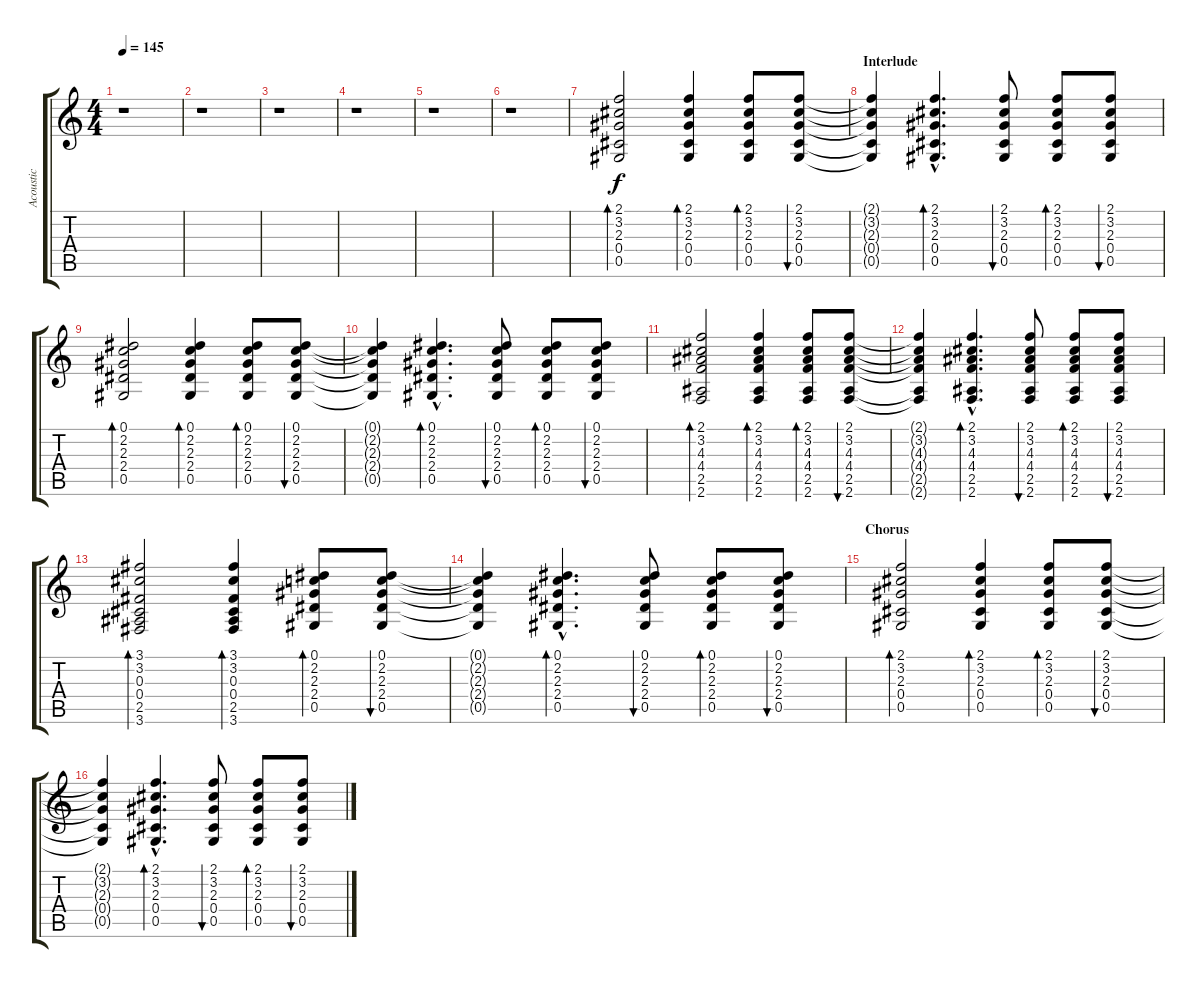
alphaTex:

\track ("Acoustic" "Acoustic") {instrument acousticguitarnylon}
\staff {score tabs}
\tuning (Eb4 Bb3 Gb3 Db3 Ab2 Eb2) {hide}
\ts (4 4)
\tempo 145
\clef g2
\ks c
r.1{dy f} |
r.1 |
r.1 |
r.1 |
r.1 |
r.1 |
(2.1 3.2 2.3 0.4 0.5).2{bd 120} (2.1 3.2 2.3 0.4 0.5).4{bd 120} (2.1 3.2 2.3 0.4 0.5).8{bd 120} (2.1 3.2 2.3 0.4 0.5).8{bu 120} |
\section ("" "Interlude")
(2.1{t} 3.2{t} 2.3{t} 0.4{t} 0.5{t}).4 (2.1{hac} 3.2{hac} 2.3{hac} 0.4{hac} 0.5{hac}).4{d bd 120} (2.1 3.2 2.3 0.4 0.5).8{bu 120} (2.1 3.2 2.3 0.4 0.5).8{bd 120} (2.1 3.2 2.3 0.4 0.5).8{bu 120} |
(0.1 2.2 2.3 2.4 0.5).2{bd 120} (0.1 2.2 2.3 2.4 0.5).4{bd 120} (0.1 2.2 2.3 2.4 0.5).8{bd 120} (0.1 2.2 2.3 2.4 0.5).8{bu 120} |
(0.1{t} 2.2{t} 2.3{t} 2.4{t} 0.5{t}).4 (0.1{hac} 2.2{hac} 2.3{hac} 2.4{hac} 0.5{hac}).4{d bd 120} (0.1 2.2 2.3 2.4 0.5).8{bu 120} (0.1 2.2 2.3 2.4 0.5).8{bd 120} (0.1 2.2 2.3 2.4 0.5).8{bu 120} |
(2.1 3.2 4.3 4.4 2.5 2.6).2{bd 120} (2.1 3.2 4.3 4.4 2.5 2.6).4{bd 120} (2.1 3.2 4.3 4.4 2.5 2.6).8{bd 120} (2.1 3.2 4.3 4.4 2.5 2.6).8{bu 120} |
(2.1{t} 3.2{t} 4.3{t} 4.4{t} 2.5{t} 2.6{t}).4 (2.1{hac} 3.2{hac} 4.3{hac} 4.4{hac} 2.5{hac} 2.6{hac}).4{d bd 120} (2.1 3.2 4.3 4.4 2.5 2.6).8{bu 120} (2.1 3.2 4.3 4.4 2.5 2.6).8{bd 120} (2.1 3.2 4.3 4.4 2.5 2.6).8{bu 120} |
(3.1 3.2 0.3 0.4 2.5 3.6).2{bd 120} (3.1 3.2 0.3 0.4 2.5 3.6).4{bd 120} (0.1 2.2 2.3 2.4 0.5).8{bd 120} (0.1 2.2 2.3 2.4 0.5).8{bu 120} |
(0.1{t} 2.2{t} 2.3{t} 2.4{t} 0.5{t}).4 (0.1{hac} 2.2{hac} 2.3{hac} 2.4{hac} 0.5{hac}).4{d bd 120} (0.1 2.2 2.3 2.4 0.5).8{bu 120} (0.1 2.2 2.3 2.4 0.5).8{bd 120} (0.1 2.2 2.3 2.4 0.5).8{bu 120} |
\section ("" "Chorus")
(2.1 3.2 2.3 0.4 0.5).2{bd 120} (2.1 3.2 2.3 0.4 0.5).4{bd 120} (2.1 3.2 2.3 0.4 0.5).8{bd 120} (2.1 3.2 2.3 0.4 0.5).8{bu 120} |
(2.1{t} 3.2{t} 2.3{t} 0.4{t} 0.5{t}).4 (2.1{hac} 3.2{hac} 2.3{hac} 0.4{hac} 0.5{hac}).4{d bd 120} (2.1 3.2 2.3 0.4 0.5).8{bu 120} (2.1 3.2 2.3 0.4 0.5).8{bd 120} (2.1 3.2 2.3 0.4 0.5).8{bu 120}
